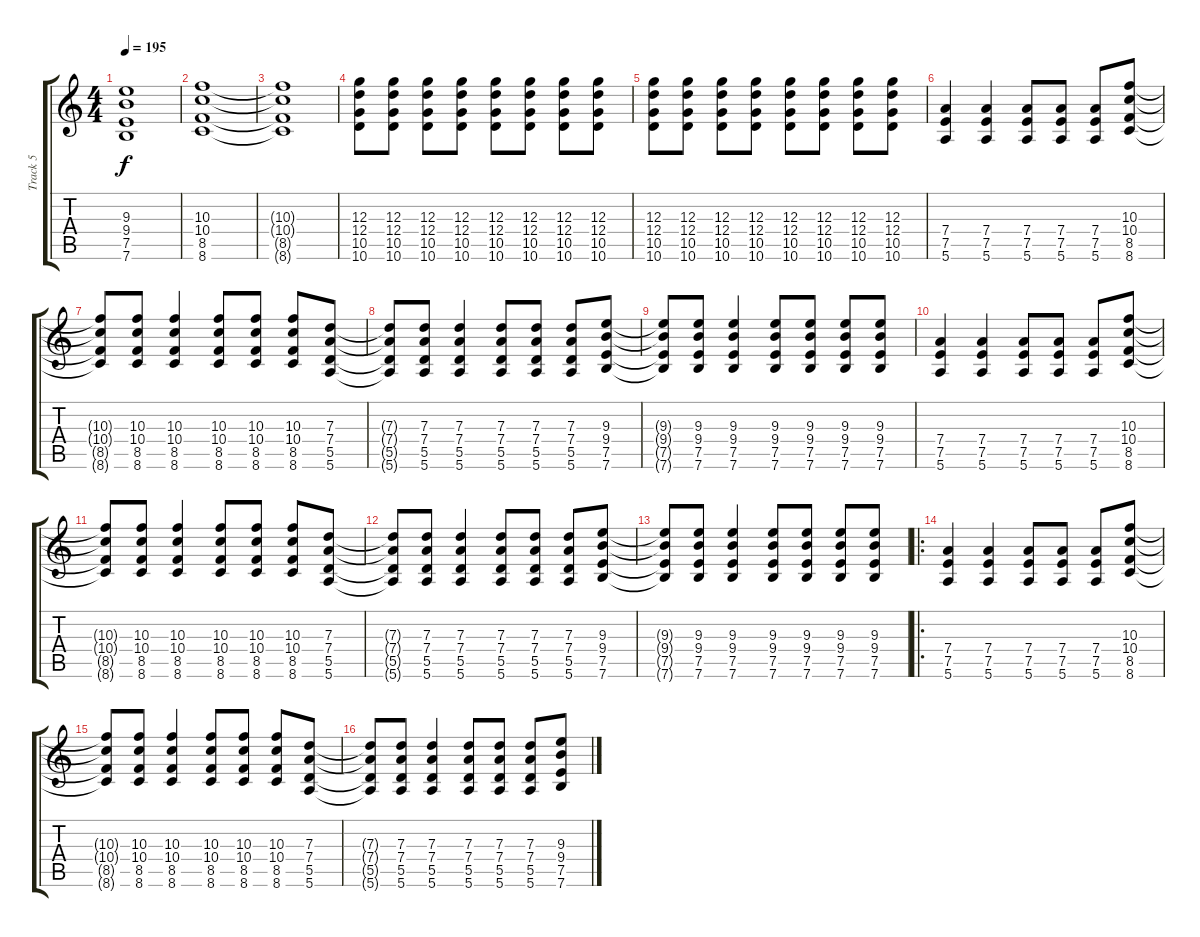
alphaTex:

\track ("Track 5" "Track 5") {instrument distortionguitar}
\staff {score tabs}
\tuning (E4 B3 G3 D3 A2 E2) {hide}
\ts (4 4)
\tempo 195
\clef g2
\ks c
(9.3{t} 9.4{t} 7.5{t} 7.6{t}).1{dy f} |
(10.3 10.4 8.5 8.6).1 |
(10.3{t} 10.4{t} 8.5{t} 8.6{t}).1 |
(12.3 12.4 10.5 10.6).8 (12.3 12.4 10.5 10.6).8 (12.3 12.4 10.5 10.6).8 (12.3 12.4 10.5 10.6).8 (12.3 12.4 10.5 10.6).8 (12.3 12.4 10.5 10.6).8 (12.3 12.4 10.5 10.6).8 (12.3 12.4 10.5 10.6).8 |
(12.3 12.4 10.5 10.6).8 (12.3 12.4 10.5 10.6).8 (12.3 12.4 10.5 10.6).8 (12.3 12.4 10.5 10.6).8 (12.3 12.4 10.5 10.6).8 (12.3 12.4 10.5 10.6).8 (12.3 12.4 10.5 10.6).8 (12.3 12.4 10.5 10.6).8 |
(7.4 7.5 5.6).4 (7.4 7.5 5.6).4 (7.4 7.5 5.6).8 (7.4 7.5 5.6).8 (7.4 7.5 5.6).8 (10.3 10.4 8.5 8.6).8 |
(10.3{t} 10.4{t} 8.5{t} 8.6{t}).8 (10.3 10.4 8.5 8.6).8 (10.3 10.4 8.5 8.6).4 (10.3 10.4 8.5 8.6).8 (10.3 10.4 8.5 8.6).8 (10.3 10.4 8.5 8.6).8 (7.3 7.4 5.5 5.6).8 |
(7.3{t} 7.4{t} 5.5{t} 5.6{t}).8 (7.3 7.4 5.5 5.6).8 (7.3 7.4 5.5 5.6).4 (7.3 7.4 5.5 5.6).8 (7.3 7.4 5.5 5.6).8 (7.3 7.4 5.5 5.6).8 (9.3 9.4 7.5 7.6).8 |
(9.3{t} 9.4{t} 7.5{t} 7.6{t}).8 (9.3 9.4 7.5 7.6).8 (9.3 9.4 7.5 7.6).4 (9.3 9.4 7.5 7.6).8 (9.3 9.4 7.5 7.6).8 (9.3 9.4 7.5 7.6).8 (9.3 9.4 7.5 7.6).8 |
(7.4 7.5 5.6).4 (7.4 7.5 5.6).4 (7.4 7.5 5.6).8 (7.4 7.5 5.6).8 (7.4 7.5 5.6).8 (10.3 10.4 8.5 8.6).8 |
(10.3{t} 10.4{t} 8.5{t} 8.6{t}).8 (10.3 10.4 8.5 8.6).8 (10.3 10.4 8.5 8.6).4 (10.3 10.4 8.5 8.6).8 (10.3 10.4 8.5 8.6).8 (10.3 10.4 8.5 8.6).8 (7.3 7.4 5.5 5.6).8 |
(7.3{t} 7.4{t} 5.5{t} 5.6{t}).8 (7.3 7.4 5.5 5.6).8 (7.3 7.4 5.5 5.6).4 (7.3 7.4 5.5 5.6).8 (7.3 7.4 5.5 5.6).8 (7.3 7.4 5.5 5.6).8 (9.3 9.4 7.5 7.6).8 |
(9.3{t} 9.4{t} 7.5{t} 7.6{t}).8 (9.3 9.4 7.5 7.6).8 (9.3 9.4 7.5 7.6).4 (9.3 9.4 7.5 7.6).8 (9.3 9.4 7.5 7.6).8 (9.3 9.4 7.5 7.6).8 (9.3 9.4 7.5 7.6).8 |
\ro
(7.4 7.5 5.6).4 (7.4 7.5 5.6).4 (7.4 7.5 5.6).8 (7.4 7.5 5.6).8 (7.4 7.5 5.6).8 (10.3 10.4 8.5 8.6).8 |
(10.3{t} 10.4{t} 8.5{t} 8.6{t}).8 (10.3 10.4 8.5 8.6).8 (10.3 10.4 8.5 8.6).4 (10.3 10.4 8.5 8.6).8 (10.3 10.4 8.5 8.6).8 (10.3 10.4 8.5 8.6).8 (7.3 7.4 5.5 5.6).8 |
(7.3{t} 7.4{t} 5.5{t} 5.6{t}).8 (7.3 7.4 5.5 5.6).8 (7.3 7.4 5.5 5.6).4 (7.3 7.4 5.5 5.6).8 (7.3 7.4 5.5 5.6).8 (7.3 7.4 5.5 5.6).8 (9.3 9.4 7.5 7.6).8
